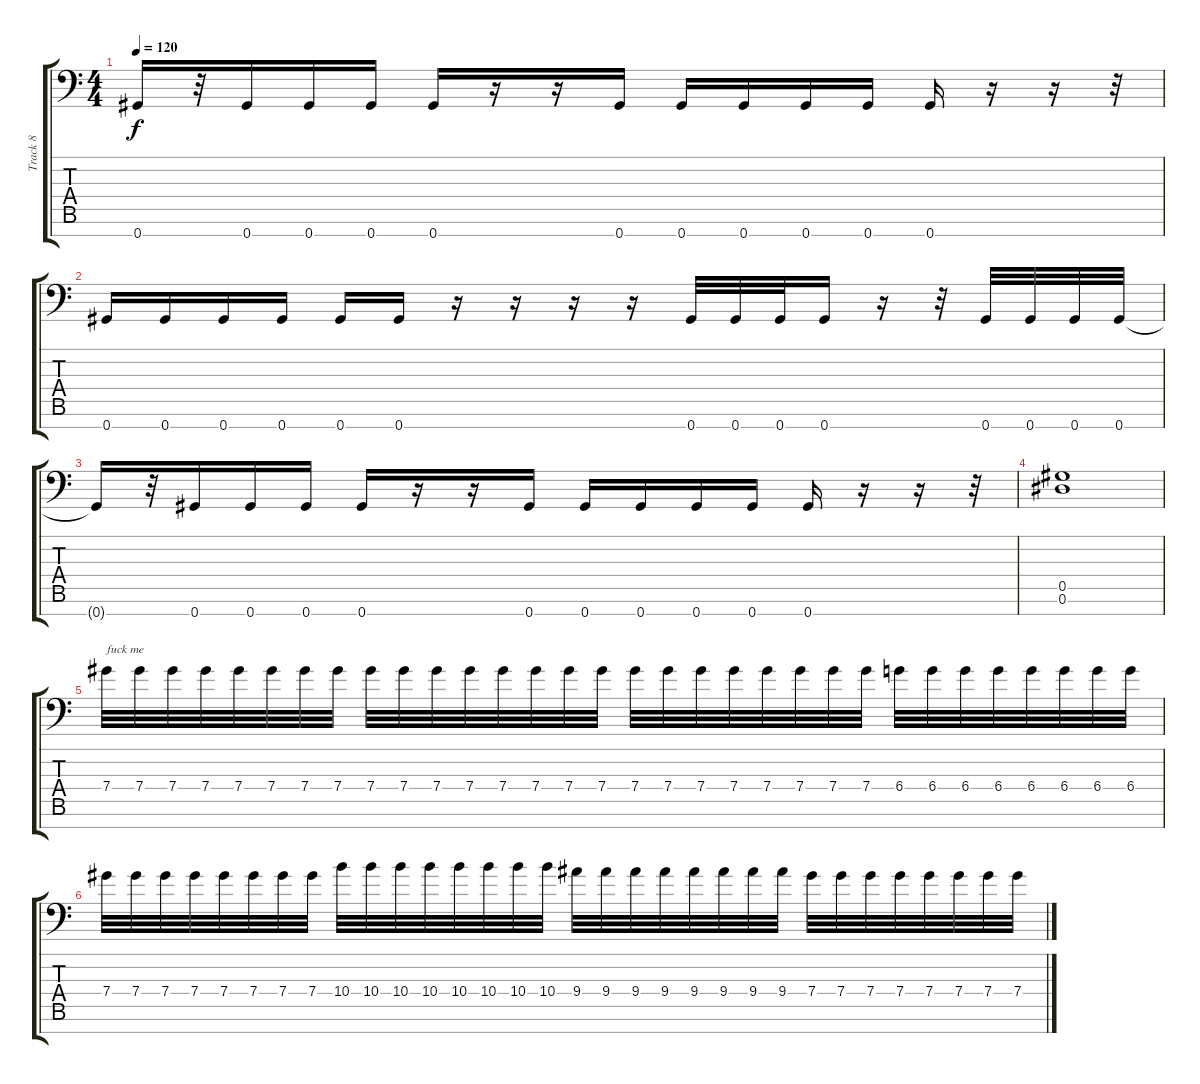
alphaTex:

\track ("Track 8" "Track 8") {instrument distortionguitar}
\staff {score tabs}
\tuning (Eb4 Bb3 Gb3 Db3 Ab2 Eb2 Ab1) {hide}
\ts (4 4)
\tempo 120
\clef f4
\ks c
0.7{t}.16{dy f} r.32 0.7.16 0.7.16 0.7.16 0.7.16 r.16 r.16 0.7.16 0.7.16 0.7.16 0.7.16 0.7.16 0.7.16 r.16 r.16 r.32 |
0.7.16 0.7.16 0.7.16 0.7.16 0.7.16 0.7.16 r.16 r.16 r.16 r.16 0.7.32 0.7.32 0.7.32 0.7.16 r.16 r.32 0.7.32 0.7.32 0.7.32 0.7.32 |
0.7{t}.16 r.32 0.7.16 0.7.16 0.7.16 0.7.16 r.16 r.16 0.7.16 0.7.16 0.7.16 0.7.16 0.7.16 0.7.16 r.16 r.16 r.32 |
(0.5 0.6).1 |
7.4.32{txt "fuck me"} 7.4.32 7.4.32 7.4.32 7.4.32 7.4.32 7.4.32 7.4.32 7.4.32 7.4.32 7.4.32 7.4.32 7.4.32 7.4.32 7.4.32 7.4.32 7.4.32 7.4.32 7.4.32 7.4.32 7.4.32 7.4.32 7.4.32 7.4.32 6.4.32 6.4.32 6.4.32 6.4.32 6.4.32 6.4.32 6.4.32 6.4.32 |
7.4.32 7.4.32 7.4.32 7.4.32 7.4.32 7.4.32 7.4.32 7.4.32 10.4.32 10.4.32 10.4.32 10.4.32 10.4.32 10.4.32 10.4.32 10.4.32 9.4.32 9.4.32 9.4.32 9.4.32 9.4.32 9.4.32 9.4.32 9.4.32 7.4.32 7.4.32 7.4.32 7.4.32 7.4.32 7.4.32 7.4.32 7.4.32
